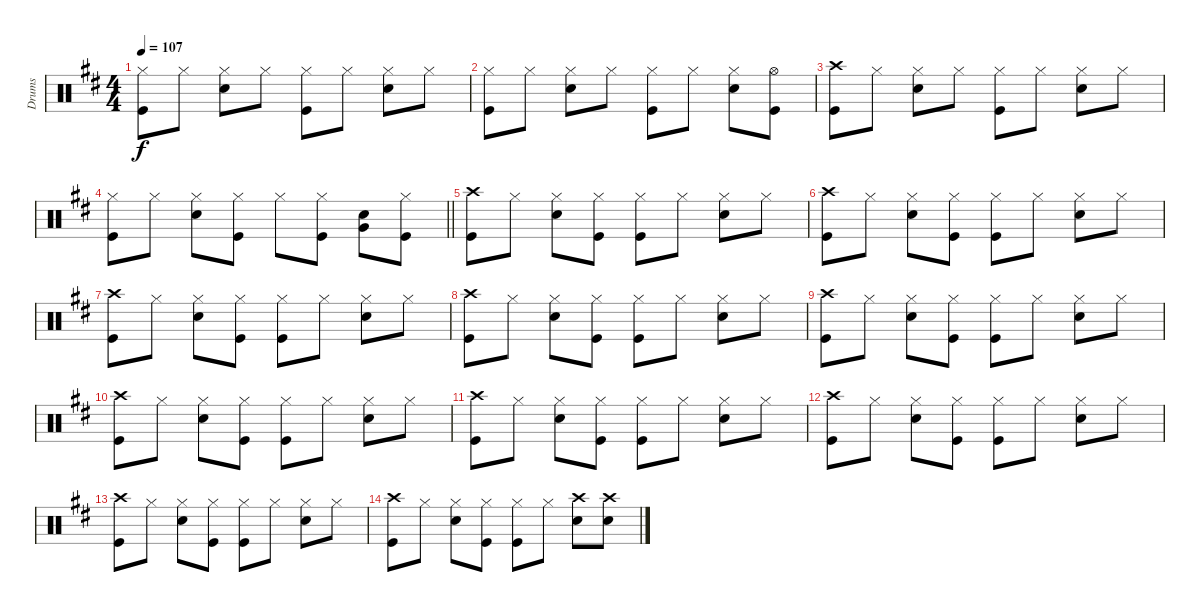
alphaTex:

\track ("Drums" "Drums") {solo instrument percussion}
\staff {score}
\articulation defaults
\ts (4 4)
\tempo 107
\clef neutral
\ks d
("Hi-Hat (closed)" "Kick (hit)").8{dy f} "Hi-Hat (closed)".8 ("Hi-Hat (closed)" "Snare (hit) 2").8 "Hi-Hat (closed)".8 ("Hi-Hat (closed)" "Kick (hit)").8 "Hi-Hat (closed)".8 ("Hi-Hat (closed)" "Snare (hit) 2").8 "Hi-Hat (closed)".8 |
("Hi-Hat (closed)" "Kick (hit)").8 "Hi-Hat (closed)".8 ("Hi-Hat (closed)" "Snare (hit) 2").8 "Hi-Hat (closed)".8 ("Hi-Hat (closed)" "Kick (hit)").8 "Hi-Hat (closed)".8 ("Hi-Hat (closed)" "Snare (hit) 2").8 ("Hi-Hat (open)" "Kick (hit)").8 |
("Crash high (hit)" "Kick (hit)").8 "Hi-Hat (closed)".8 ("Hi-Hat (closed)" "Snare (hit) 2").8 "Hi-Hat (closed)".8 ("Hi-Hat (closed)" "Kick (hit)").8 "Hi-Hat (closed)".8 ("Hi-Hat (closed)" "Snare (hit) 2").8 "Hi-Hat (closed)".8 |
\barLineRight lightlight
("Hi-Hat (closed)" "Kick (hit)").8 "Hi-Hat (closed)".8 ("Hi-Hat (closed)" "Snare (hit) 2").8 ("Hi-Hat (closed)" "Kick (hit)").8 "Hi-Hat (closed)".8 ("Hi-Hat (closed)" "Kick (hit)").8 ("Snare (hit) 2" "Very Low Tom (hit)").8 ("Hi-Hat (closed)" "Kick (hit)").8 |
("Crash high (hit)" "Kick (hit)").8 "Hi-Hat (closed)".8 ("Hi-Hat (closed)" "Snare (hit) 2").8 ("Hi-Hat (closed)" "Kick (hit)").8 ("Hi-Hat (closed)" "Kick (hit)").8 "Hi-Hat (closed)".8 ("Hi-Hat (closed)" "Snare (hit) 2").8 "Hi-Hat (closed)".8 |
("Crash high (hit)" "Kick (hit)").8 "Hi-Hat (closed)".8 ("Hi-Hat (closed)" "Snare (hit) 2").8 ("Hi-Hat (closed)" "Kick (hit)").8 ("Hi-Hat (closed)" "Kick (hit)").8 "Hi-Hat (closed)".8 ("Hi-Hat (closed)" "Snare (hit) 2").8 "Hi-Hat (closed)".8 |
("Crash high (hit)" "Kick (hit)").8 "Hi-Hat (closed)".8 ("Hi-Hat (closed)" "Snare (hit) 2").8 ("Hi-Hat (closed)" "Kick (hit)").8 ("Hi-Hat (closed)" "Kick (hit)").8 "Hi-Hat (closed)".8 ("Hi-Hat (closed)" "Snare (hit) 2").8 "Hi-Hat (closed)".8 |
("Crash high (hit)" "Kick (hit)").8 "Hi-Hat (closed)".8 ("Hi-Hat (closed)" "Snare (hit) 2").8 ("Hi-Hat (closed)" "Kick (hit)").8 ("Hi-Hat (closed)" "Kick (hit)").8 "Hi-Hat (closed)".8 ("Hi-Hat (closed)" "Snare (hit) 2").8 "Hi-Hat (closed)".8 |
("Crash high (hit)" "Kick (hit)").8 "Hi-Hat (closed)".8 ("Hi-Hat (closed)" "Snare (hit) 2").8 ("Hi-Hat (closed)" "Kick (hit)").8 ("Hi-Hat (closed)" "Kick (hit)").8 "Hi-Hat (closed)".8 ("Hi-Hat (closed)" "Snare (hit) 2").8 "Hi-Hat (closed)".8 |
("Crash high (hit)" "Kick (hit)").8 "Hi-Hat (closed)".8 ("Hi-Hat (closed)" "Snare (hit) 2").8 ("Hi-Hat (closed)" "Kick (hit)").8 ("Hi-Hat (closed)" "Kick (hit)").8 "Hi-Hat (closed)".8 ("Hi-Hat (closed)" "Snare (hit) 2").8 "Hi-Hat (closed)".8 |
("Crash high (hit)" "Kick (hit)").8 "Hi-Hat (closed)".8 ("Hi-Hat (closed)" "Snare (hit) 2").8 ("Hi-Hat (closed)" "Kick (hit)").8 ("Hi-Hat (closed)" "Kick (hit)").8 "Hi-Hat (closed)".8 ("Hi-Hat (closed)" "Snare (hit) 2").8 "Hi-Hat (closed)".8 |
("Crash high (hit)" "Kick (hit)").8 "Hi-Hat (closed)".8 ("Hi-Hat (closed)" "Snare (hit) 2").8 ("Hi-Hat (closed)" "Kick (hit)").8 ("Hi-Hat (closed)" "Kick (hit)").8 "Hi-Hat (closed)".8 ("Hi-Hat (closed)" "Snare (hit) 2").8 "Hi-Hat (closed)".8 |
("Crash high (hit)" "Kick (hit)").8 "Hi-Hat (closed)".8 ("Hi-Hat (closed)" "Snare (hit) 2").8 ("Hi-Hat (closed)" "Kick (hit)").8 ("Hi-Hat (closed)" "Kick (hit)").8 "Hi-Hat (closed)".8 ("Hi-Hat (closed)" "Snare (hit) 2").8 "Hi-Hat (closed)".8 |
("Crash high (hit)" "Kick (hit)").8 "Hi-Hat (closed)".8 ("Hi-Hat (closed)" "Snare (hit) 2").8 ("Hi-Hat (closed)" "Kick (hit)").8 ("Hi-Hat (closed)" "Kick (hit)").8 "Hi-Hat (closed)".8 ("Crash high (hit)" "Snare (hit) 2").8 ("Crash high (hit)" "Snare (hit) 2").8
